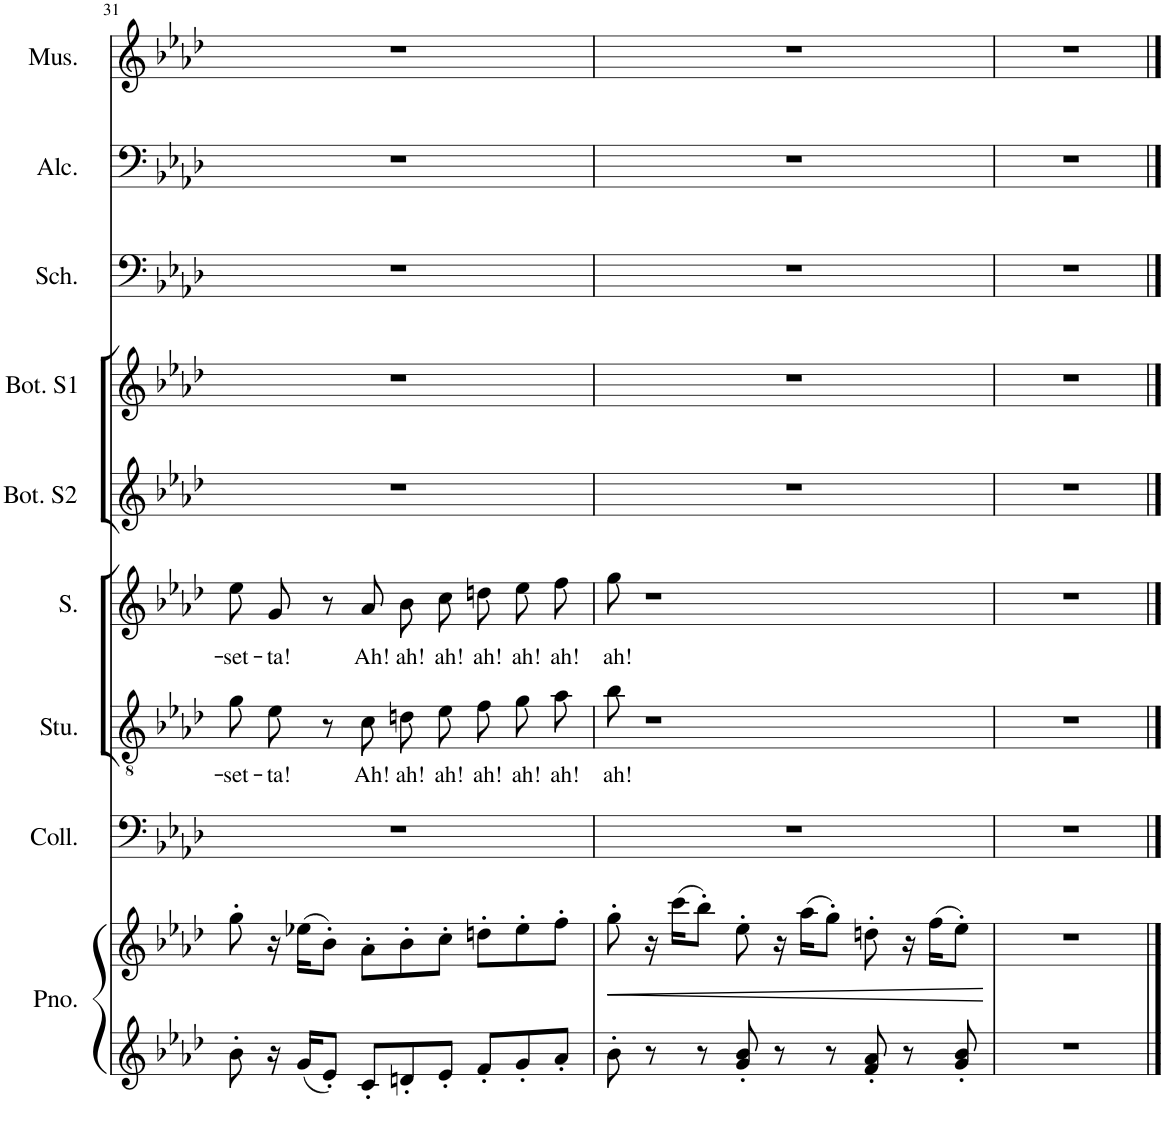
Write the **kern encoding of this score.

**kern	**kern	**dynam	**kern	**kern	**text	**kern	**text	**kern	**kern	**kern	**kern	**kern
*part9	*part9	*part9	*part8	*part7	*part7	*part6	*part6	*part5	*part4	*part3	*part2	*part1
*staff10	*staff9	*staff9/10	*staff8	*staff7	*staff7	*staff6	*staff6	*staff5	*staff4	*staff3	*staff2	*staff1
*I"Piano	*	*	*I"Coll.	*I"Studenti	*	*I"Soprano	*	*I"Bottegane Soprano 2	*I"Bottegane Soprano 1	*I"Schaunard	*I"Alcindoro	*I"Musetta
*I'Pno.	*	*	*I'Coll.	*I'Stu.	*	*I'S.	*	*I'Bot. S2	*I'Bot. S1	*I'Sch.	*I'Alc.	*I'Mus.
!!LO:PB:g=z
*clefG2	*clefG2	*	*clefF4	*clefGv2	*	*clefG2	*	*clefG2	*clefG2	*clefF4	*clefF4	*clefG2
*k[b-e-a-d-]	*k[b-e-a-d-]	*	*k[b-e-a-d-]	*k[b-e-a-d-]	*	*k[b-e-a-d-]	*	*k[b-e-a-d-]	*k[b-e-a-d-]	*k[b-e-a-d-]	*k[b-e-a-d-]	*k[b-e-a-d-]
*M9/8	*M9/8	*	*M9/8	*M9/8	*	*M9/8	*	*M9/8	*M9/8	*M9/8	*M9/8	*M9/8
=31	=31	=31	=31	=31	=31	=31	=31	=31	=31	=31	=31	=31
!	!	!	!	!	!LO:LY:b	!	!LO:LY:b	!	!	!	!	!
8b-'\	8gg'\	.	8%9r	8g\L	-set-	8ee-\L	-set-	8%9r	8%9r	8%9r	8%9r	8%9r
!	!	!	!	!	!LO:LY:b	!	!LO:LY:b	!	!	!	!	!
16r	16r	.	.	8e-\J	-ta!	8g\J	-ta!	.	.	.	.	.
16g/KL	(16ee-X\KL	.	.	.	.	.	.	.	.	.	.	.
8e-'/J	8b-'\J)	.	.	8r	.	8r	.	.	.	.	.	.
!	!	!	!	!	!LO:LY:b	!	!LO:LY:b	!	!	!	!	!
8c'/L	8a-'\L	.	.	8c\L	Ah!	8a-\L	Ah!	.	.	.	.	.
!	!	!	!	!	!LO:LY:b	!	!LO:LY:b	!	!	!	!	!
8dn'/	8b-'\	.	.	8dn\	ah!	8b-\	ah!	.	.	.	.	.
!	!	!	!	!	!LO:LY:b	!	!LO:LY:b	!	!	!	!	!
8e-'/J	8cc'\J	.	.	8e-\J	ah!	8cc\J	ah!	.	.	.	.	.
!	!	!	!	!	!LO:LY:b	!	!LO:LY:b	!	!	!	!	!
8f'/L	8ddn'\L	.	.	8f\L	ah!	8ddn\L	ah!	.	.	.	.	.
!	!	!	!	!	!LO:LY:b	!	!LO:LY:b	!	!	!	!	!
8g'/	8ee-'\	.	.	8g\	ah!	8ee-\	ah!	.	.	.	.	.
!	!	!	!	!	!LO:LY:b	!	!LO:LY:b	!	!	!	!	!
8a-'/J	8ff'\J	.	.	8a-\J	ah!	8ff\J	ah!	.	.	.	.	.
=32	=32	=32	=32	=32	=32	=32	=32	=32	=32	=32	=32	=32
!	!	!LO:HP:b	!	!	!LO:LY:b	!	!LO:LY:b	!	!	!	!	!
8b-'\	8gg'\	<	8%9r	8b-\	ah!	8gg\	ah!	8%9r	8%9r	8%9r	8%9r	8%9r
8r	16r	.	.	1r	.	1r	.	.	.	.	.	.
.	(16ccc\KL	.	.	.	.	.	.	.	.	.	.	.
8r	8bb-'\J)	.	.	.	.	.	.	.	.	.	.	.
8g/' 8b-/'	8ee-'\	.	.	.	.	.	.	.	.	.	.	.
8r	16r	.	.	.	.	.	.	.	.	.	.	.
.	(16aa-\KL	.	.	.	.	.	.	.	.	.	.	.
8r	8gg'\J)	.	.	.	.	.	.	.	.	.	.	.
8f/' 8a-/'	8ddn'\	.	.	.	.	.	.	.	.	.	.	.
8r	16r	.	.	.	.	.	.	.	.	.	.	.
.	(16ff\KL	.	.	.	.	.	.	.	.	.	.	.
8g/' 8b-/'	8ee-'\J)	.	.	.	.	.	.	.	.	.	.	.
.	.	[	.	.	.	.	.	.	.	.	.	.
=33	=33	=33	=33	=33	=33	=33	=33	=33	=33	=33	=33	=33
8%9r	8%9r	.	8%9r	8%9r	.	8%9r	.	8%9r	8%9r	8%9r	8%9r	8%9r
==	==	==	==	==	==	==	==	==	==	==	==	==
*-	*-	*-	*-	*-	*-	*-	*-	*-	*-	*-	*-	*-
